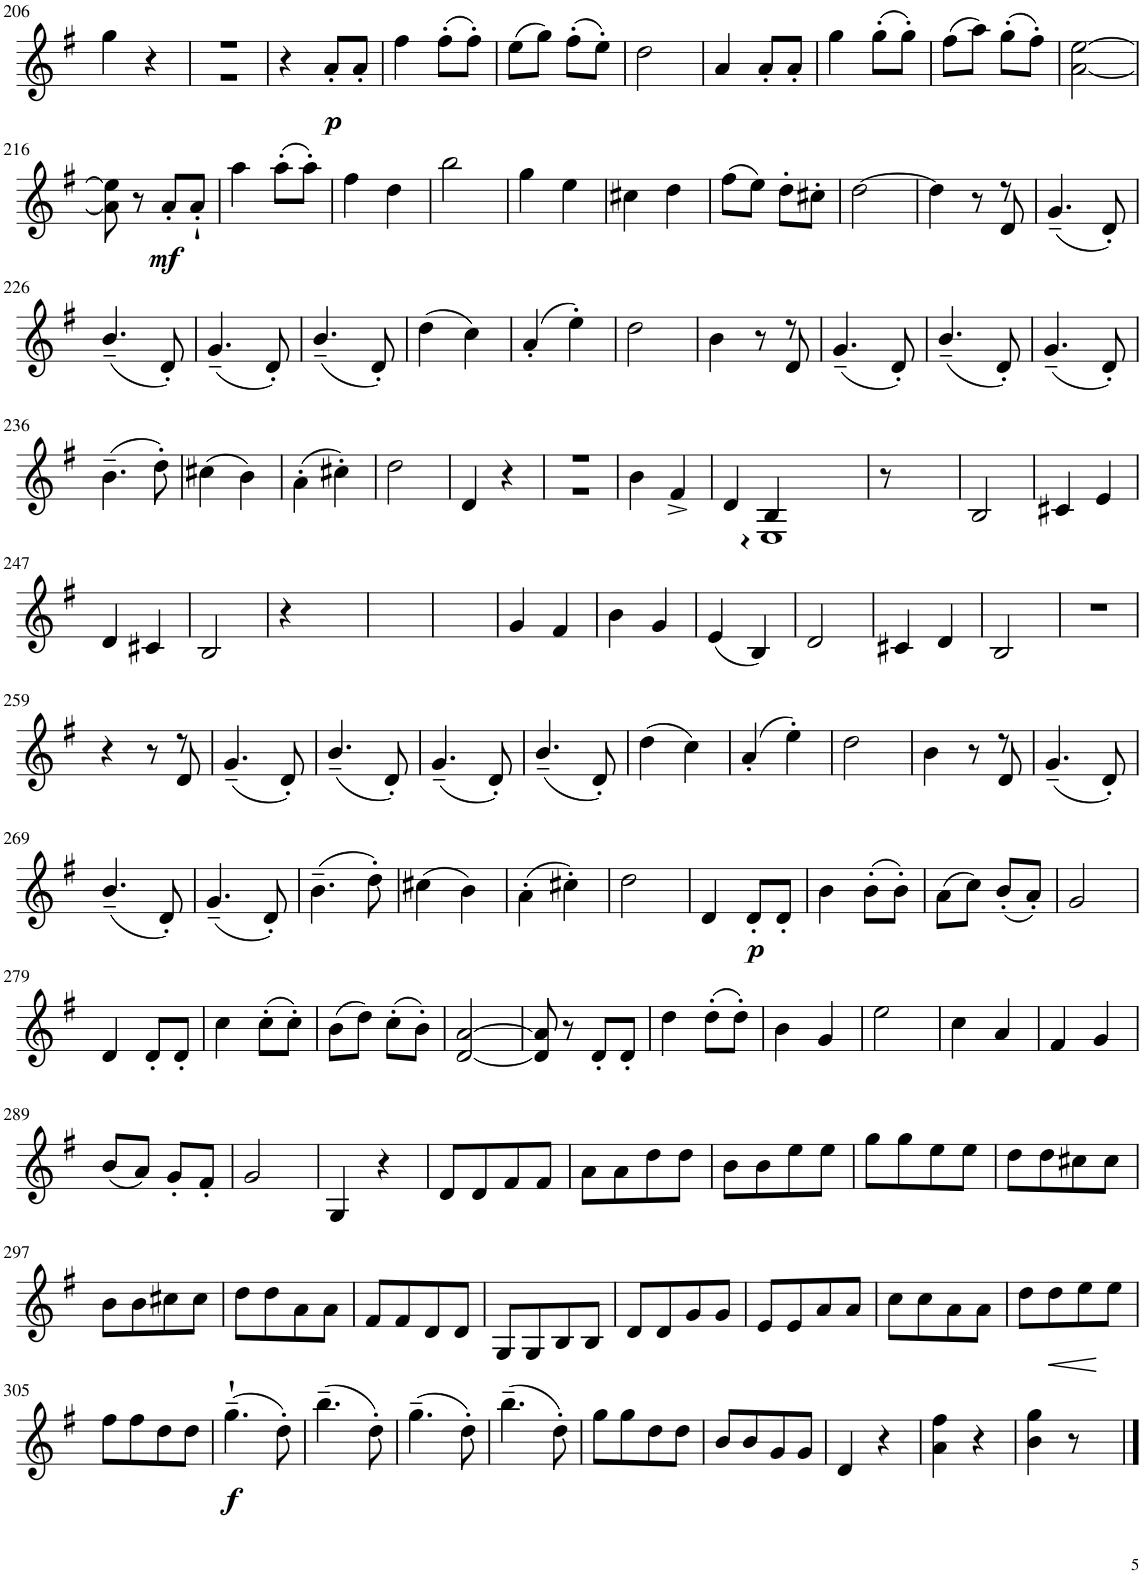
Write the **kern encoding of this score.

**kern	**dynam
*part1	*part1
*staff1	*staff1
!!LO:PB:g=z
*clefG2	*
*k[f#]	*
*M2/4	*
=206	=206
4gg\	.
4r	.
=207	=207
*^	*
2r	2r	.
*v	*v	*
=208	=208
4r	.
!	!LO:DY:b
8a'/L	p
8a'/J	.
=209	=209
4ff#\	.
(>8ff#'\L	.
8ff#'\J)	.
=210	=210
(>8ee\L	.
8gg\J)	.
(>8ff#'\L	.
8ee'\J)	.
=211	=211
2dd\	.
=212	=212
4a/	.
8a'/L	.
8a'/J	.
=213	=213
4gg\	.
(>8gg'\L	.
8gg'\J)	.
=214	=214
(>8ff#\L	.
8aa\J)	.
(>8gg'\L	.
8ff#'\J)	.
=215	=215
[<2a\ [>2ee\	.
!!LO:LB:g=z
=216	=216
8a\] 8ee\]	.
8r	.
!	!LO:DY:b
8a'/L	mf
8a'`/J	.
=217	=217
4aa\	.
(>8aa'\L	.
8aa'\J)	.
=218	=218
4ff#\	.
4dd\	.
=219	=219
2bb\	.
=220	=220
4gg\	.
4ee\	.
=221	=221
4cc#X\	.
4dd\	.
=222	=222
(>8ff#\L	.
8ee\J)	.
8dd'\L	.
8cc#X'\J	.
=223	=223
[>2dd\	.
=224	=224
*^	*
4dd\]	4.ryy	.
8r	.	.
8r	8d/	.
*v	*v	*
=225	=225
(<4.g~/	.
8d'/)	.
!!LO:LB:g=z
=226	=226
(<4.b~/	.
8d'/)	.
=227	=227
(<4.g~/	.
8d'/)	.
=228	=228
(<4.b~/	.
8d'/)	.
=229	=229
(>4dd\	.
4cc\)	.
=230	=230
(>4a'/	.
4ee'\)	.
=231	=231
2dd\	.
=232	=232
*^	*
4b\	4.ryy	.
8r	.	.
8r	8d/	.
*v	*v	*
=233	=233
(<4.g~/	.
8d'/)	.
=234	=234
(<4.b~/	.
8d'/)	.
=235	=235
(<4.g~/	.
8d'/)	.
!!LO:LB:g=z
=236	=236
(>4.b~\	.
8dd'\)	.
=237	=237
(>4cc#X\	.
4b\)	.
=238	=238
(>4a'\	.
4cc#X'\)	.
=239	=239
2dd\	.
=240	=240
4d/	.
4r	.
=241	=241
*^	*
2r	2r	.
*v	*v	*
=242	=242
4b\	.
4f#^/	.
=243	=243
*^	*
4d/	4ryy	.
4B/	[4E:	.
2.ryy	2.ryy	.
*v	*v	*
=244	=244
8r	.
2E:_	.
4.ryy	.
=245	=245
2B/	.
4E:]	.
=246	=246
4c#X/	.
4e/	.
!!LO:LB:g=z
=247	=247
4d/	.
4c#X/	.
=248	=248
2B/	.
=249	=249
4r	.
4ryy	.
=250	=250
2ryy	.
=251	=251
2ryy	.
=252	=252
4g/	.
4f#/	.
=253	=253
4b\	.
4g/	.
=254	=254
(<4e/	.
4B/)	.
=255	=255
2d/	.
=256	=256
4c#X/	.
4d/	.
=257	=257
2B/	.
=258	=258
2r	.
!!LO:LB:g=z
=259	=259
*^	*
4r	4.ryy	.
8r	.	.
8r	8d/	.
*v	*v	*
=260	=260
(<4.g~/	.
8d'/)	.
=261	=261
(<4.b~/	.
8d'/)	.
=262	=262
(<4.g~/	.
8d'/)	.
=263	=263
(<4.b~/	.
8d'/)	.
=264	=264
(>4dd\	.
4cc\)	.
=265	=265
(>4a'/	.
4ee'\)	.
=266	=266
2dd\	.
=267	=267
*^	*
4b\	4.ryy	.
8r	.	.
8r	8d/	.
*v	*v	*
=268	=268
(<4.g~/	.
8d'/)	.
!!LO:LB:g=z
=269	=269
(<4.b~/	.
8d'/)	.
=270	=270
(<4.g~/	.
8d'/)	.
=271	=271
(>4.b~\	.
8dd'\)	.
=272	=272
(>4cc#X\	.
4b\)	.
=273	=273
(>4a'\	.
4cc#X'\)	.
=274	=274
2dd\	.
=275	=275
4d/	.
!	!LO:DY:b
8d'/L	p
8d'/J	.
=276	=276
4b\	.
(>8b'\L	.
8b'\J)	.
=277	=277
(>8a\L	.
8cc\J)	.
(<8b'/L	.
8a'/J)	.
=278	=278
2g/	.
!!LO:LB:g=z
=279	=279
4d/	.
8d'/L	.
8d'/J	.
=280	=280
4cc\	.
(>8cc'\L	.
8cc'\J)	.
=281	=281
(>8b\L	.
8dd\J)	.
(>8cc'\L	.
8b'\J)	.
=282	=282
[<2d/ [>2a/	.
=283	=283
8d/] 8a/]	.
8r	.
8d'/L	.
8d'/J	.
=284	=284
4dd\	.
(>8dd'\L	.
8dd'\J)	.
=285	=285
4b\	.
4g/	.
=286	=286
2ee\	.
=287	=287
4cc\	.
4a/	.
=288	=288
4f#/	.
4g/	.
!!LO:LB:g=z
=289	=289
(<8b/L	.
8a/J)	.
8g'/L	.
8f#'/J	.
=290	=290
2g/	.
=291	=291
4G/	.
4r	.
=292	=292
8d/L	.
8d/	.
8f#/	.
8f#/J	.
=293	=293
8a\L	.
8a\	.
8dd\	.
8dd\J	.
=294	=294
8b\L	.
8b\	.
8ee\	.
8ee\J	.
=295	=295
8gg\L	.
8gg\	.
8ee\	.
8ee\J	.
=296	=296
8dd\L	.
8dd\	.
8cc#X\	.
8cc#\J	.
!!LO:LB:g=z
=297	=297
8b\L	.
8b\	.
8cc#X\	.
8cc#\J	.
=298	=298
8dd\L	.
8dd\	.
8a\	.
8a\J	.
=299	=299
8f#/L	.
8f#/	.
8d/	.
8d/J	.
=300	=300
8G/L	.
8G/	.
8B/	.
8B/J	.
=301	=301
8d/L	.
8d/	.
8g/	.
8g/J	.
=302	=302
8e/L	.
8e/	.
8a/	.
8a/J	.
=303	=303
8cc\L	.
8cc\	.
8a\	.
8a\J	.
=304	=304
8dd\L	.
8dd\	.
8ee\	.
8ee\J	.
!!LO:LB:g=z
=305	=305
8ff#\L	.
8ff#\	.
8dd\	.
8dd\J	.
=306	=306
!	!LO:DY:b
(>4.gg~`\	f
8dd'\)	.
=307	=307
(>4.bb~\	.
8dd'\)	.
=308	=308
(>4.gg~\	.
8dd'\)	.
=309	=309
(>4.bb~\	.
8dd'\)	.
=310	=310
8gg\L	.
8gg\	.
8dd\	.
8dd\J	.
=311	=311
8b/L	.
8b/	.
8g/	.
8g/J	.
=312	=312
4d/	.
4r	.
=313	=313
4a\ 4ff#\	.
4r	.
=314	=314
4b\ 4gg\	.
8r	.
8ryy	.
==	==
*-	*-
